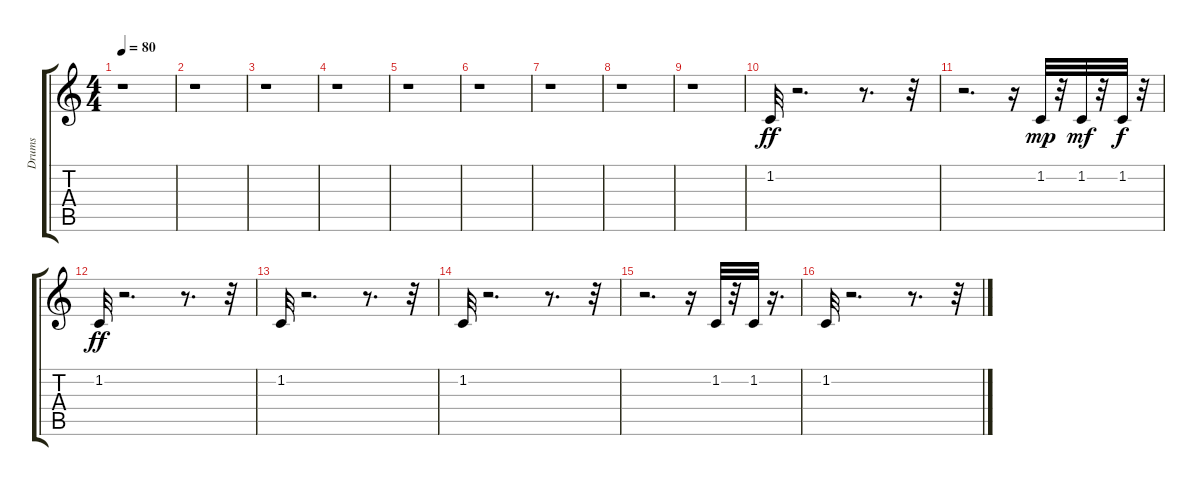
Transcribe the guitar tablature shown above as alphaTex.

\track ("Drums" "Drums") {instrument taikodrum}
\staff {score tabs}
\tuning (E4 B3 G3 D3 A2 E2) {hide}
\ts (4 4)
\tempo 80
\clef g2
\ks c
r.1{dy ff} |
r.1 |
r.1 |
r.1 |
r.1 |
r.1 |
r.1 |
r.1 |
r.1 |
1.2.32 r.2{d} r.8{d} r.32 |
r.2{d} r.16 1.2.32{dy mp} r.32 1.2.32{dy mf} r.32 1.2.32{dy f} r.32 |
1.2.32{dy ff} r.2{d} r.8{d} r.32 |
1.2.32 r.2{d} r.8{d} r.32 |
1.2.32 r.2{d} r.8{d} r.32 |
r.2{d} r.16 1.2.32 r.32 1.2.32 r.16{d} |
1.2.32 r.2{d} r.8{d} r.32
